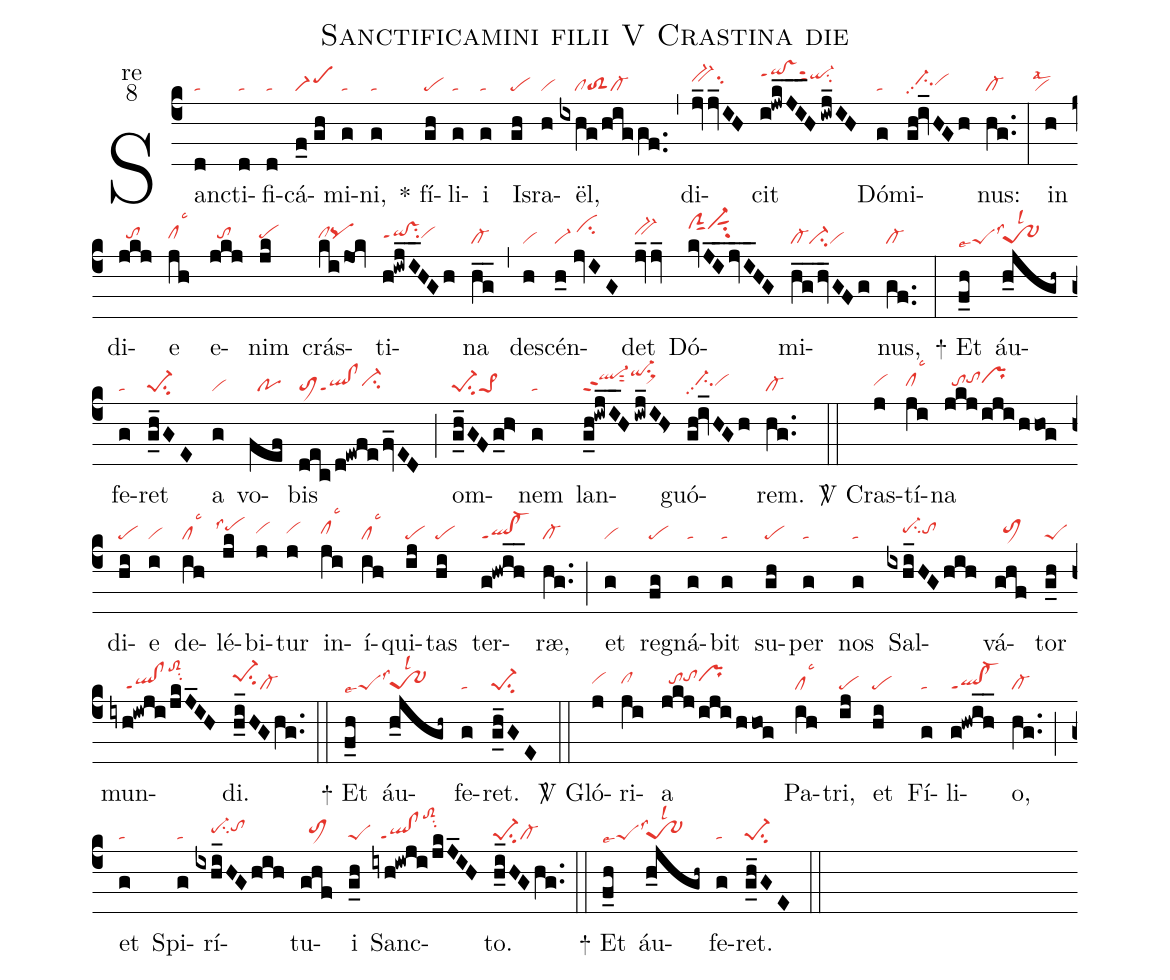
name:Sanctificamini filii V Crastina die;
office-part:re;
mode:8;
nabc-lines:1;
%%
(c4) Sanc(d|ta)ti(d|ta)fi(d|ta)cá(f_0//gh|scM1)mi(g|ta)ni,(g|ta) <sp>*</sp>~fí(gh|pe)li(g|ta)i(g|ta) Is(gh|pe)ra(h|vi)ël,(ixhg/higgf..|////cltoS2cl-) (,) di(jv_jv_IH|bv-hisu2)cit(i!jwkJI___H/iwj_IH|qihk!vshkppt1sut2qi-hjsu2) Dó(g|ta)mi(gh!iv_HGh|//ci-hhpp2vihh)nus:(hg..|cl-) (:) in(h|```vilsal2) di(jkj|//tohh)e(jh|clhhlsc3) e(jkj|//tohh)nim(jk|pehh) crás(kijok|clhhpqhh)ti(h!iwjI__HGh|qihh!vshhppt1su2vihh)na(hg__|cl-) (,) de(h|vi)scén(h_0//jvIG|vi-/cihj)det(jv_jv_|bv-hi) Dó(kvJI__jvI__HG|clShksut1vi-hksut1su2)mi(hg__/hv_GFg|cl-ci-vi)nus,(gf..|cl-) (:)

<sp>+</sp> Et(f_h|peSlse7lss3) áu(h_jgh~|tr-~1lsl2)fe(g|ta)ret(g_h_GE|pe-1su2) a(g|vi) vo(fef|//po)bis(dec/d!ewfe/fv_ED|toM1ql!clppt1ci-hh) (;) om(g_h_GFg_0h>|pe-1su2pe>1)nem(g|ta) lan(g_h!iwjI__H/iwj_IH>|ql-hjppt2sut2qi-hksu1sux1)guó(gh!iv_HGh|//ci-hhpp2vihh)rem.(hg..|cl-) (::)

<sp>V/</sp> Cras(j|vihh)tí(ji|clhhlsc3)na(jkj/iji/hhog|//tohhtohiprhi) di(hi|pe)e(i|vi) de(ih|cllsc3)lé(jk|``pehilss4)bi(j|vihh)tur(j|vihh) in(ji|clhhlsc3)í(ih|cllsc3)qui(ij|pe)tas(hi|pe) ter(g!hwih__|ql!cl-ppt1)ræ,(hg..|cl-) (;) et(g|vi) re(fg|pe)gná(g|ta)bit(g|ta) su(gh|pe)per(g|ta) nos(g|ta) Sal(ixhi_HGhih|////pe-hhsu2tohh)vá(ghf|//toM1hh)tor(g_h|peS) mun(iyh!iwji/jkJ_IH|////ql!clppt1toS2hlsu2)di.(h_i_HGhg..|pe-1hisu2cl-) (::)

<sp>+</sp> Et(f_h|peSlse7lss3) áu(h_jgh~|tr-~1lsl2)fe(g|ta)ret.(g_h_GE|pe-1su2) (::)

<sp>V/</sp> Gló(j|vihh)ri(ji|clhh)a(jkj/iji/hhog|//tohhtohiprhi) Pa(ih|cllsc3)tri,(ij|pe) et(hi|pe) Fí(g|ta)li(g!hwih__|ql!cl-ppt1)o,(hg..|cl-) (;) et(g|ta) Spi(g|ta)rí(ixhi_HG/hih|////pe-hhsu2tohi)tu(ghf|//toM1hh)i(g_h|peS) Sanc(iyh!iwji/jkJ_IH|//ql!clppt1toS2hmsu2)to.(h_i_HGhg..|pe-1su2cl-) (::)

<sp>+</sp> Et(f_h|peSlse7lss3) áu(h_jgh~|tr-~1lsl2)fe(g|ta)ret.(g_h_GE|pe-1su2) (::)
